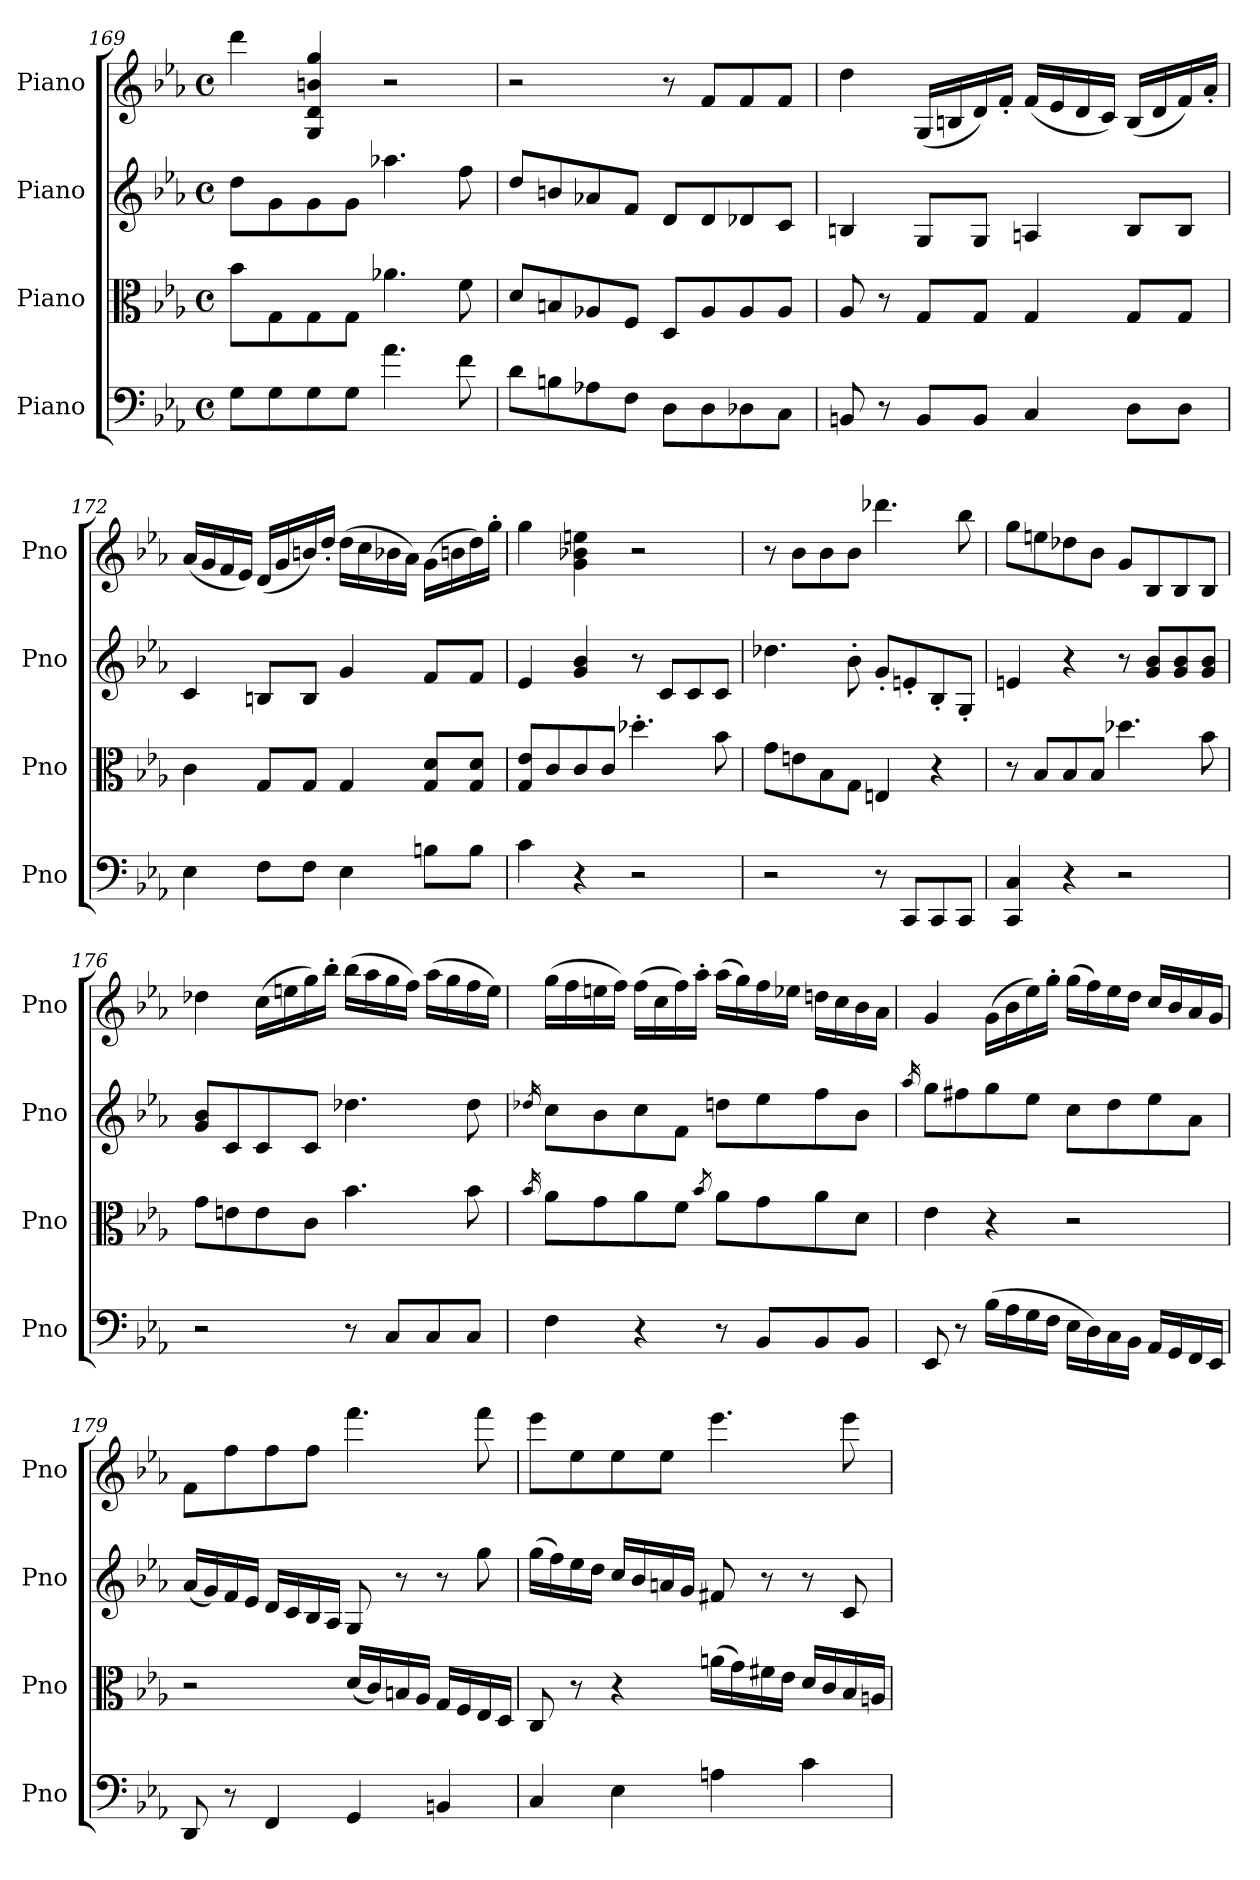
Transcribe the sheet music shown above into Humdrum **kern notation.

**kern	**kern	**kern	**kern
*part4	*part3	*part2	*part1
*staff4	*staff3	*staff2	*staff1
*I"Piano	*I"Piano	*I"Piano	*I"Piano
*I'Pno	*I'Pno	*I'Pno	*I'Pno
*clefF4	*clefC3	*clefG2	*clefG2
*k[b-e-a-]	*k[b-e-a-]	*k[b-e-a-]	*k[b-e-a-]
*M4/4	*M4/4	*M4/4	*M4/4
*met(c)	*met(c)	*met(c)	*met(c)
=169	=169	=169	=169
8G\L	8b-\L	8dd\L	4ddd\
8G\	8G\	8g\	.
8G\	8G\	8g\	4G/ 4d/ 4bn/ 4gg/
8G\J	8G\J	8g\J	.
4.a-\	4.a-X\	4.aa-X\	2r
8f\	8f\	8ff\	.
=170	=170	=170	=170
8d\L	8d/L	8dd/L	2r
8Bn\	8Bn/	8bn/	.
8A-X\	8A-X/	8a-X/	.
8F\J	8F/J	8f/J	.
8D\L	8D/L	8d/L	8r
8D\	8A-/	8d/	8f/L
8D-X\	8A-/	8d-X/	8f/
8C\J	8A-/J	8c/J	8f/J
!!LO:LB:g=z
=171	=171	=171	=171
8BBn/	8A-/	4Bn/	4dd\
8r	8r	.	.
8BB/L	8G/L	8G/L	(16G/LL
.	.	.	16Bn/
8BB/J	8G/J	8G/J	16d/)
.	.	.	16f'/JJ
4C/	4G/	4An/	(16f/LL
.	.	.	16e-/
.	.	.	16d/
.	.	.	16c/JJ)
8D\L	8G/L	8B/L	(16B/LL
.	.	.	16d/
8D\J	8G/J	8B/J	16f/)
.	.	.	16a-'/JJ
=172	=172	=172	=172
4E-\	4c\	4c/	(16a-/LL
.	.	.	16g/
.	.	.	16f/
.	.	.	16e-/JJ)
8F\L	8G/L	8Bn/L	(16d/LL
.	.	.	16g/
8F\J	8G/J	8B/J	16bn/)
.	.	.	16dd'/JJ
4E-\	4G/	4g/	(16dd\LL
.	.	.	16cc\
.	.	.	16b-X\
.	.	.	16a-\JJ)
8Bn\L	8G/ 8d/L	8f/L	(16g\LL
.	.	.	16bn\
8B\J	8G/ 8d/J	8f/J	16dd\)
.	.	.	16gg'\JJ
=173	=173	=173	=173
4c\	8G/ 8e-/L	4e-/	4gg\
.	8c/	.	.
4r	8c/	4g/ 4b-/	4g\ 4b-X\ 4een\
.	8c/J	.	.
2r	4.dd-X'\	8r	2r
.	.	8c/L	.
.	.	8c/	.
.	8b-\	8c/J	.
=174	=174	=174	=174
2r	8g\L	4.dd-X\	8r
.	8en\	.	8b-\L
.	8B-\	.	8b-\
.	8G\J	8b-'\	8b-\J
8r	4En/	8g'/L	4.ddd-X\
8CC/L	.	8en'/	.
8CC/	4r	8B-'/	.
8CC/J	.	8G'/J	8bb-\
=175	=175	=175	=175
4CC/ 4C/	8r	4en/	8gg\L
.	8B-/L	.	8een\
4r	8B-/	4r	8dd-X\
.	8B-/J	.	8b-\J
2r	4.dd-X\	8r	8g/L
.	.	8g/ 8b-/L	8B-/
.	.	8g/ 8b-/	8B-/
.	8b-\	8g/ 8b-/J	8B-/J
=176	=176	=176	=176
2r	8g\L	8g/ 8b-/L	4dd-X\
.	8en\	8c/	.
.	8e\	8c/	(16cc\LL
.	.	.	16een\
.	8c\J	8c/J	16gg\)
.	.	.	16bb-'\JJ
8r	4.b-\	4.dd-X\	(16bb-\LL
.	.	.	16aa-\
8C/L	.	.	16gg\
.	.	.	16ff\JJ)
8C/	.	.	(16aa-\LL
.	.	.	16gg\
8C/J	8b-\	8dd-\	16ff\
.	.	.	16ee\JJ)
!!LO:LB:g=z
=177	=177	=177	=177
.	16qb-/	16qdd-X/	.
4F\	8a-\L	8cc\L	(16gg\LL
.	.	.	16ff\
.	8g\	8b-\	16een\
.	.	.	16ff\JJ)
4r	8a-\	8cc\	(16ff\LL
.	.	.	16cc\
.	8f\J	8f\J	16ff\)
.	.	.	16aa-'\JJ
.	8qb-/	.	.
8r	8a-\L	8ddn\L	(16aa-\LL
.	.	.	16gg\)
8BB-/L	8g\	8ee-\	16ff\
.	.	.	16ee-X\JJ
8BB-/	8a-\	8ff\	16ddn\LL
.	.	.	16cc\
8BB-/J	8d\J	8b-\J	16b-\
.	.	.	16a-\JJ
=178	=178	=178	=178
.	.	16qaa-/	.
8EE-/	4e-\	8gg\L	4g/
8r	.	8ff#X\	.
(16B-\LL	4r	8gg\	(16g\LL
16A-\	.	.	16b-\
16G\	.	8ee-\J	16ee-\)
16F\JJ	.	.	16gg'\JJ
16E-\LL	2r	8cc\L	(16gg\LL
16D\)	.	.	16ff\)
16C\	.	8dd\	16ee-\
16BB-\JJ	.	.	16dd\JJ
16AA-/LL	.	8ee-\	16cc/LL
16GG/	.	.	16b-/
16FF/	.	8a-\J	16a-/
16EE-/JJ	.	.	16g/JJ
=179	=179	=179	=179
8DD/	2r	(16a-/LL	8f\L
.	.	16g/)	.
8r	.	16f/	8ff\
.	.	16e-/JJ	.
4FF/	.	16d/LL	8ff\
.	.	16c/	.
.	.	16B-/	8ff\J
.	.	16A-/JJ	.
4GG/	(16d/LL	8G/	4.fff\
.	16c/)	.	.
.	16Bn/	8r	.
.	16A-/JJ	.	.
4BBn/	16G/LL	8r	.
.	16F/	.	.
.	16E-/	8gg\	8fff\
.	16D/JJ	.	.
=180	=180	=180	=180
4C/	8C/	(16gg\LL	8eee-\L
.	.	16ff\)	.
.	8r	16ee-\	8ee-\
.	.	16dd\JJ	.
4E-\	4r	16cc/LL	8ee-\
.	.	16b-/	.
.	.	16an/	8ee-\J
.	.	16g/JJ	.
4An\	(16an\LL	8f#X/	4.eee-\
.	16g\)	.	.
.	16f#X\	8r	.
.	16e-\JJ	.	.
4c\	16d/LL	8r	.
.	16c/	.	.
.	16B-/	8c/	8eee-\
.	16An/JJ	.	.
=	=	=	=
*-	*-	*-	*-
